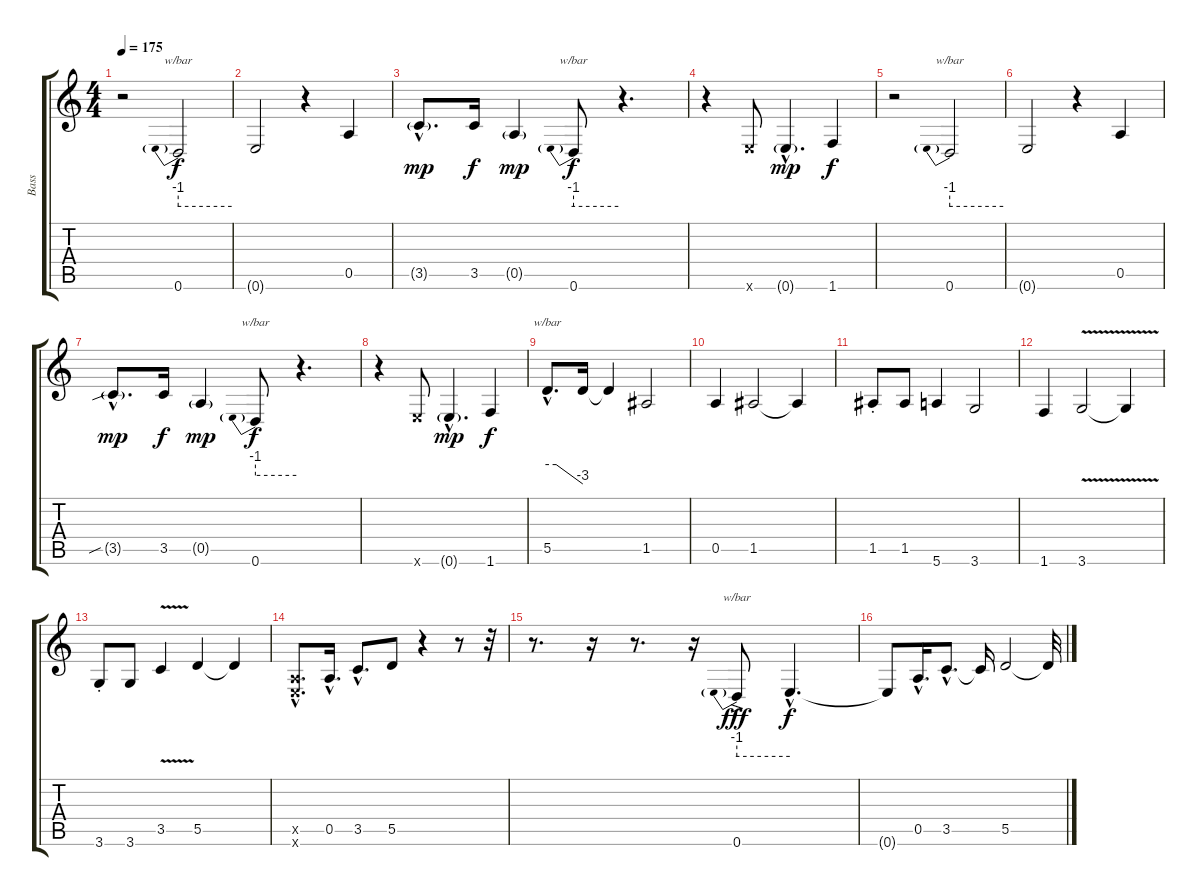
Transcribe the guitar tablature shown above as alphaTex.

\track ("Bass" "Bass") {instrument electricbassfinger}
\staff {score tabs}
\tuning (E4 B3 G3 D3 A2 E2) {hide}
\ts (4 4)
\tempo 175
\clef g2
\ks c
r.2{dy f} 0.6.2{tbe (predive default 0 -4 60 -4)} |
0.6{t}.2 r.4 0.5.4 |
3.5{g hac}.8{d dy mp} 3.5.16{dy f} 0.5{g}.4{dy mp} 0.6.8{tbe (predive default 0 -4 60 -4) dy f} r.4{d} |
r.4 0.6{x}.8 0.6{g hac}.4{d dy mp} 1.6.4{dy f} |
r.2 0.6.2{tbe (predive default 0 -4 60 -4)} |
0.6{t}.2 r.4 0.5.4 |
3.5{sib g hac}.8{d dy mp} 3.5.16{dy f} 0.5{g}.4{dy mp} 0.6.8{tbe (predive default 0 -4 60 -4) dy f} r.4{d} |
r.4 0.6{x}.8 0.6{g hac}.4{d dy mp} 1.6.4{dy f} |
5.5{hac}.8{d tbe (custom default 0 0 15 0 60 -12)} 5.5{t}.16 5.5{t}.4 1.5.2 |
0.5.4 1.5.2 1.5{t}.4 |
1.5{st}.8 1.5.8 5.6.4 3.6.2 |
1.6.4 3.6{v}.2 3.6{t}.4 |
3.6{st}.8 3.6.8 3.5{v}.4 5.5.4 5.5{t}.4 |
(0.5{hac x} 0.6{hac x}).8{d} 0.5{hac}.16{d} 3.5{hac}.8{d} 5.5.8 r.4 r.8 r.32 |
r.8{d} r.16 r.8{d} r.16 0.6{ac}.8{tbe (predive default 0 -4 60 -4) dy fff} 0.6{hac t}.4{d dy f} |
0.6{t}.8 0.5{hac}.16{d} 3.5{hac}.8{d} 3.5{t}.16 5.5.2 5.5{t}.32
